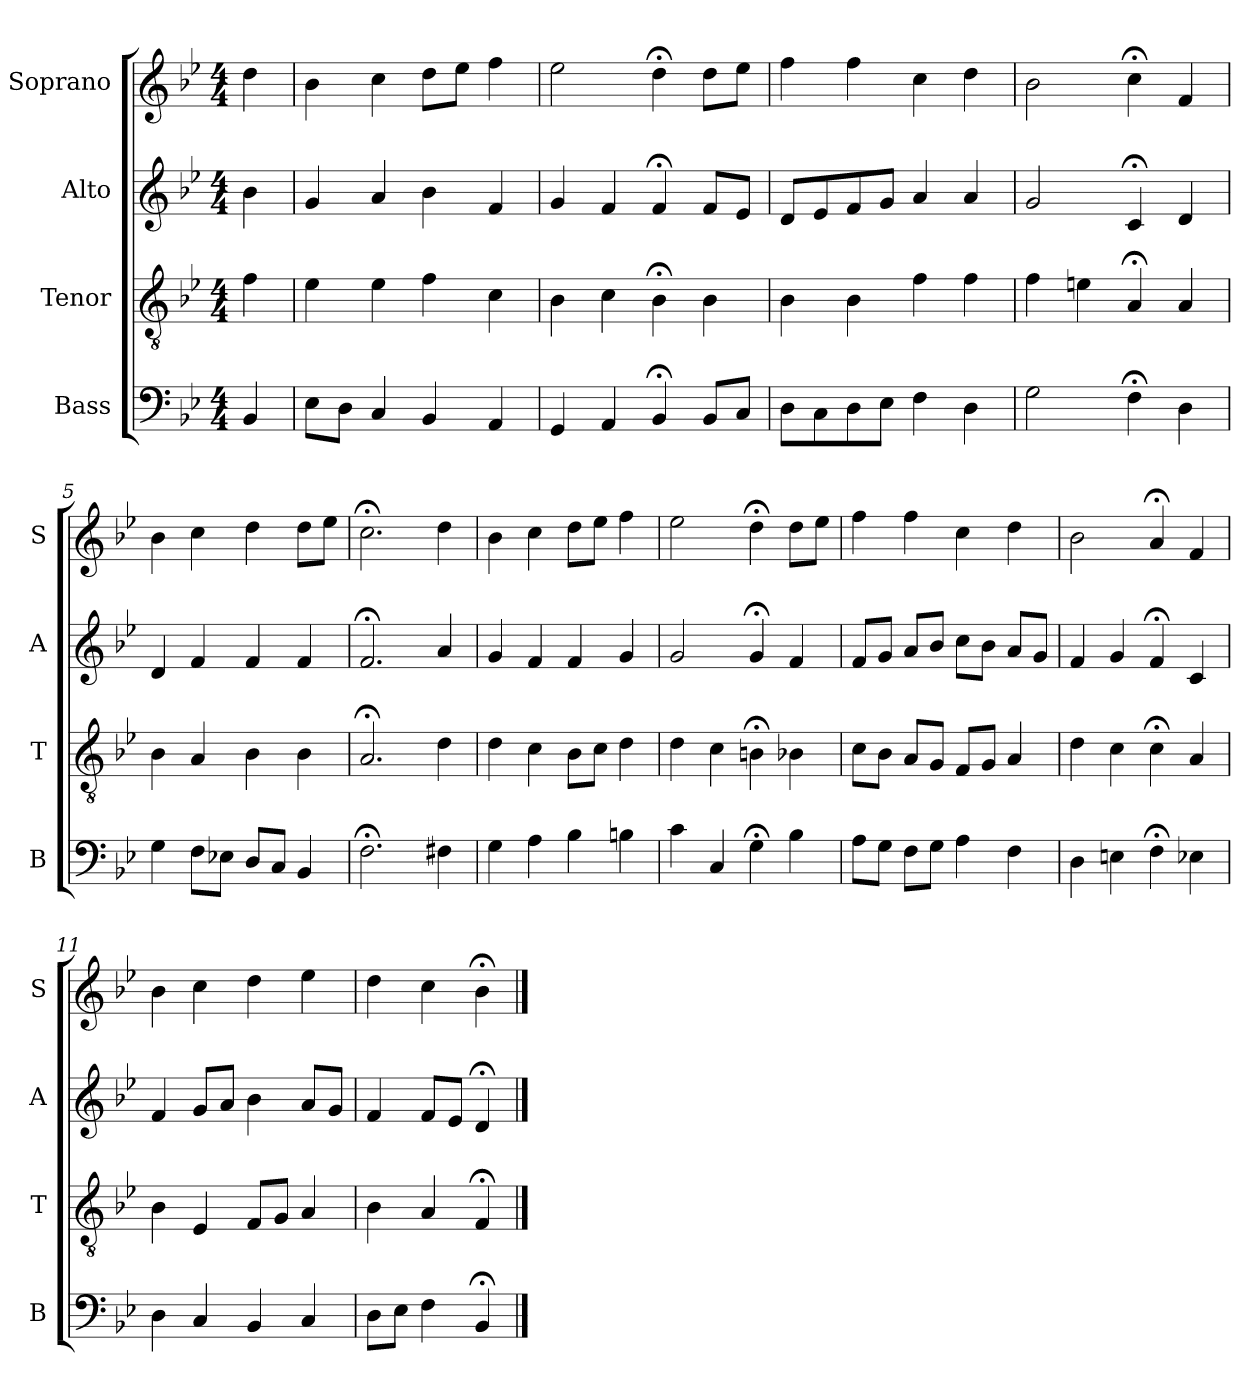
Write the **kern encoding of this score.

**kern	**kern	**kern	**kern
*part4	*part3	*part2	*part1
*staff4	*staff3	*staff2	*staff1
*I"Bass	*I"Tenor	*I"Alto	*I"Soprano
*I'B	*I'T	*I'A	*I'S
*clefF4	*clefGv2	*clefG2	*clefG2
*k[b-e-]	*k[b-e-]	*k[b-e-]	*k[b-e-]
*B-:	*B-:	*B-:	*B-:
*M4/4	*M4/4	*M4/4	*M4/4
*MM100	*MM100	*MM100	*MM100
=	=	=	=
4BB-	4f	4b-	4dd
=1	=1	=1	=1
8E-L	4e-	4g	4b-
8DJ	.	.	.
4C	4e-	4a	4cc
4BB-	4f	4b-	8ddL
.	.	.	8ee-J
4AA	4c	4f	4ff
=2	=2	=2	=2
4GG	4B-	4g	2ee-
4AA	4c	4f	.
4BB-;<	4B-;<	4f;<	4dd;<
8BB-L	4B-	8fL	8ddL
8CJ	.	8e-J	8ee-J
=3	=3	=3	=3
8DL	4B-	8dL	4ff
8C	.	8e-	.
8D	4B-	8f	4ff
8E-J	.	8gJ	.
4F	4f	4a	4cc
4D	4f	4a	4dd
=4	=4	=4	=4
2G	4f	2g	2b-
.	4en	.	.
4F;<	4A;<	4c;<	4cc;<
4D	4A	4d	4f
=5	=5	=5	=5
4G	4B-	4d	4b-
8FL	4A	4f	4cc
8E-XJ	.	.	.
8DL	4B-	4f	4dd
8CJ	.	.	.
4BB-	4B-	4f	8ddL
.	.	.	8ee-J
=6	=6	=6	=6
2.F;<	2.A;<	2.f;<	2.cc;<
4F#X	4d	4a	4dd
=7	=7	=7	=7
4G	4d	4g	4b-
4A	4c	4f	4cc
4B-	8B-L	4f	8ddL
.	8cJ	.	8ee-J
4Bn	4d	4g	4ff
=8	=8	=8	=8
4c	4d	2g	2ee-
4C	4c	.	.
4G;<	4Bn;<	4g;<	4dd;<
4B-	4B-X	4f	8ddL
.	.	.	8ee-J
=9	=9	=9	=9
8AL	8cL	8fL	4ff
8GJ	8B-J	8gJ	.
8FL	8AL	8aL	4ff
8GJ	8GJ	8b-J	.
4A	8FL	8ccL	4cc
.	8GJ	8b-J	.
4F	4A	8aL	4dd
.	.	8gJ	.
=10	=10	=10	=10
4D	4d	4f	2b-
4En	4c	4g	.
4F;<	4c;<	4f;<	4a;<
4E-X	4A	4c	4f
=11	=11	=11	=11
4D	4B-	4f	4b-
4C	4E-	8gL	4cc
.	.	8aJ	.
4BB-	8FL	4b-	4dd
.	8GJ	.	.
4C	4A	8aL	4ee-
.	.	8gJ	.
=12	=12	=12	=12
8DL	4B-	4f	4dd
8E-J	.	.	.
4F	4A	8fL	4cc
.	.	8e-J	.
4BB-;<	4F;<	4d;<	4b-;<
==	==	==	==
*-	*-	*-	*-
